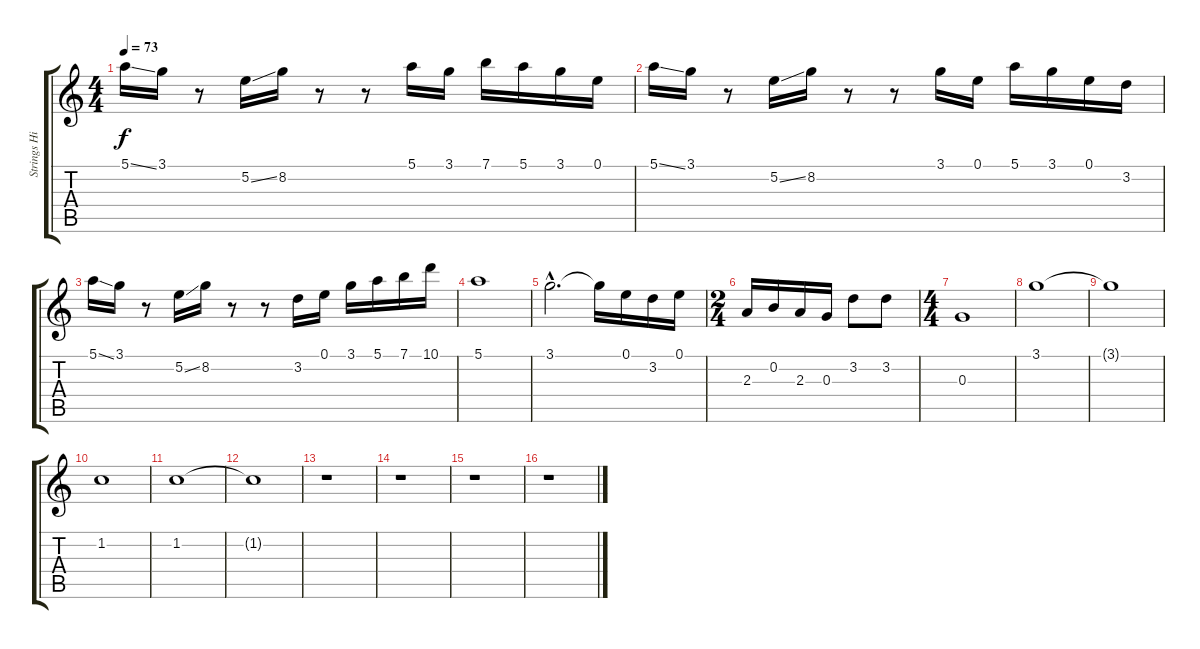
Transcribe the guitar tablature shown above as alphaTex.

\track ("Strings High" "Strings Hi") {instrument stringensemble1}
\staff {score tabs}
\tuning (E5 B4 G4 D4 A3 E3) {hide}
\ts (4 4)
\tempo 73
\clef g2
\ks c
5.1{ss}.16{dy f} 3.1.16 r.8 5.2{ss}.16 8.2.16 r.8 r.8 5.1.16 3.1.16 7.1.16 5.1.16 3.1.16 0.1.16 |
5.1{ss}.16 3.1.16 r.8 5.2{ss}.16 8.2.16 r.8 r.8 3.1.16 0.1.16 5.1.16 3.1.16 0.1.16 3.2.16 |
5.1{ss}.16 3.1.16 r.8 5.2{ss}.16 8.2.16 r.8 r.8 3.2.16 0.1.16 3.1.16 5.1.16 7.1.16 10.1.16 |
5.1.1 |
3.1{hac}.2{d} 3.1{t}.16 0.1.16 3.2.16 0.1.16 |
\ts (2 4)
2.3.16 0.2.16 2.3.16 0.3.16 3.2.8 3.2.8 |
\ts (4 4)
0.3.1 |
3.1.1 |
3.1{t}.1 |
1.2.1 |
1.2.1 |
1.2{t}.1 |
r.1 |
r.1 |
r.1 |
r.1
